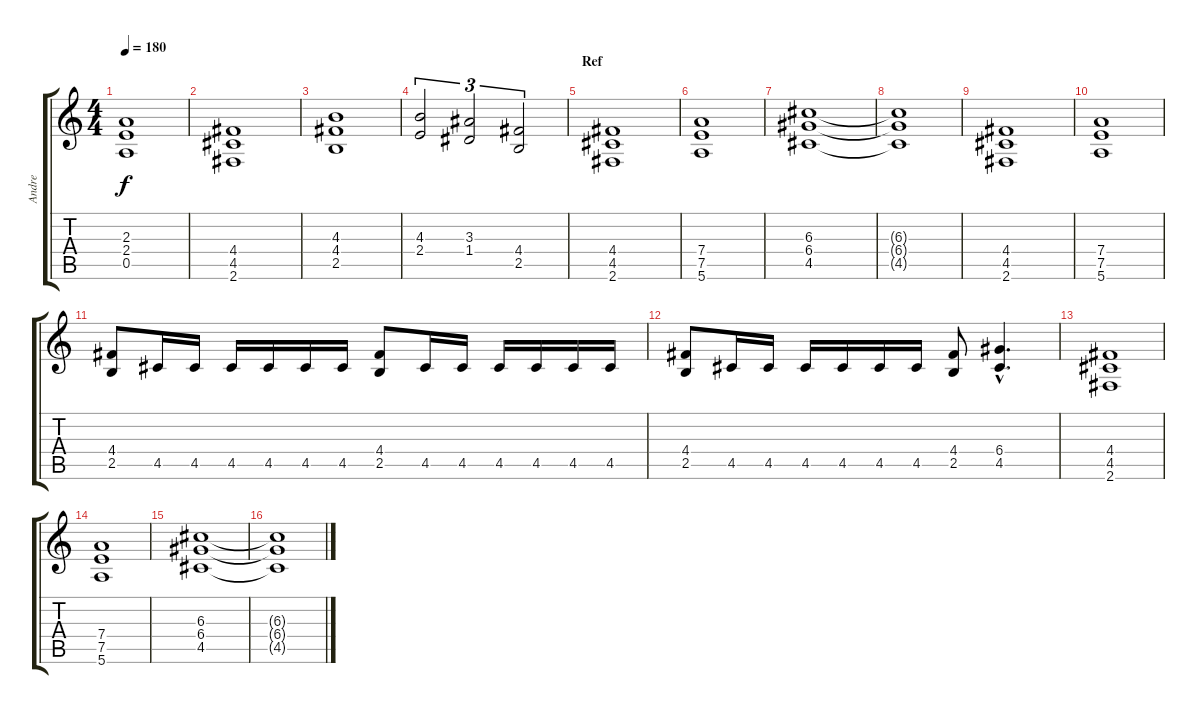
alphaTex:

\track ("Andre" "Andre") {instrument distortionguitar}
\staff {score tabs}
\tuning (E4 B3 G3 D3 A2 E2) {hide}
\ts (4 4)
\tempo 180
\clef g2
\ks c
(2.3 2.4 0.5).1{dy f} |
(4.4 4.5 2.6).1 |
(4.3 4.4 2.5).1 |
(4.3 2.4).2{tu (3 2)} (3.3 1.4).2{tu (3 2)} (4.4 2.5).2{tu (3 2)} |
\section ("" "Ref")
(4.4 4.5 2.6).1 |
(7.4 7.5 5.6).1 |
(6.3 6.4 4.5).1 |
(6.3{t} 6.4{t} 4.5{t}).1 |
(4.4 4.5 2.6).1 |
(7.4 7.5 5.6).1 |
(4.4 2.5).8 4.5.16 4.5.16 4.5.16 4.5.16 4.5.16 4.5.16 (4.4 2.5).8 4.5.16 4.5.16 4.5.16 4.5.16 4.5.16 4.5.16 |
(4.4 2.5).8 4.5.16 4.5.16 4.5.16 4.5.16 4.5.16 4.5.16 (4.4 2.5).8 (6.4{hac} 4.5{hac}).4{d} |
(4.4 4.5 2.6).1 |
(7.4 7.5 5.6).1 |
(6.3 6.4 4.5).1 |
(6.3{t} 6.4{t} 4.5{t}).1
